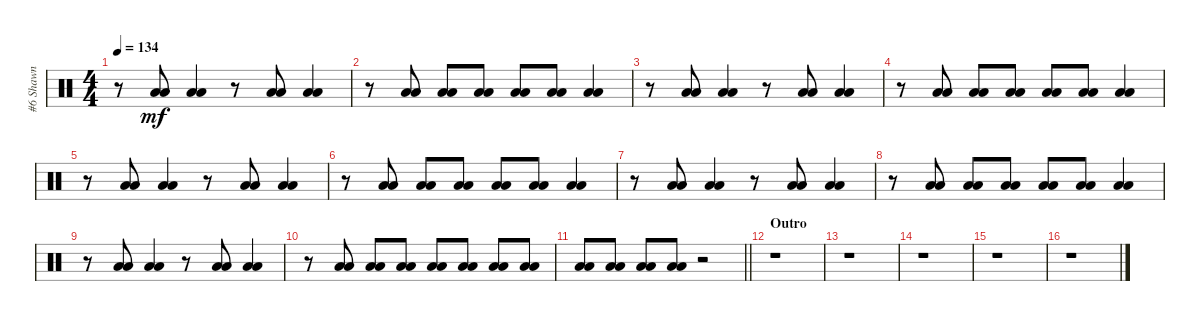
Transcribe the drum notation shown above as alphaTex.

\track ("#6 Shawn" "#6 Shawn") {instrument percussion}
\staff {score}
\articulation defaults
\ts (4 4)
\tempo 134
\clef neutral
\ks c
r.8{dy mf} ("Low Tom (hit)" "Low Floor Tom (hit)").8 ("Low Tom (hit)" "Low Floor Tom (hit)").4 r.8 ("Low Tom (hit)" "Low Floor Tom (hit)").8 ("Low Tom (hit)" "Low Floor Tom (hit)").4 |
r.8 ("Low Tom (hit)" "Low Floor Tom (hit)").8 ("Low Tom (hit)" "Low Floor Tom (hit)").8 ("Low Tom (hit)" "Low Floor Tom (hit)").8 ("Low Tom (hit)" "Low Floor Tom (hit)").8 ("Low Tom (hit)" "Low Floor Tom (hit)").8 ("Low Tom (hit)" "Low Floor Tom (hit)").4 |
r.8 ("Low Tom (hit)" "Low Floor Tom (hit)").8 ("Low Tom (hit)" "Low Floor Tom (hit)").4 r.8 ("Low Tom (hit)" "Low Floor Tom (hit)").8 ("Low Tom (hit)" "Low Floor Tom (hit)").4 |
r.8 ("Low Tom (hit)" "Low Floor Tom (hit)").8 ("Low Tom (hit)" "Low Floor Tom (hit)").8 ("Low Tom (hit)" "Low Floor Tom (hit)").8 ("Low Tom (hit)" "Low Floor Tom (hit)").8 ("Low Tom (hit)" "Low Floor Tom (hit)").8 ("Low Tom (hit)" "Low Floor Tom (hit)").4 |
r.8 ("Low Tom (hit)" "Low Floor Tom (hit)").8 ("Low Tom (hit)" "Low Floor Tom (hit)").4 r.8 ("Low Tom (hit)" "Low Floor Tom (hit)").8 ("Low Tom (hit)" "Low Floor Tom (hit)").4 |
r.8 ("Low Tom (hit)" "Low Floor Tom (hit)").8 ("Low Tom (hit)" "Low Floor Tom (hit)").8 ("Low Tom (hit)" "Low Floor Tom (hit)").8 ("Low Tom (hit)" "Low Floor Tom (hit)").8 ("Low Tom (hit)" "Low Floor Tom (hit)").8 ("Low Tom (hit)" "Low Floor Tom (hit)").4 |
r.8 ("Low Tom (hit)" "Low Floor Tom (hit)").8 ("Low Tom (hit)" "Low Floor Tom (hit)").4 r.8 ("Low Tom (hit)" "Low Floor Tom (hit)").8 ("Low Tom (hit)" "Low Floor Tom (hit)").4 |
r.8 ("Low Tom (hit)" "Low Floor Tom (hit)").8 ("Low Tom (hit)" "Low Floor Tom (hit)").8 ("Low Tom (hit)" "Low Floor Tom (hit)").8 ("Low Tom (hit)" "Low Floor Tom (hit)").8 ("Low Tom (hit)" "Low Floor Tom (hit)").8 ("Low Tom (hit)" "Low Floor Tom (hit)").4 |
r.8 ("Low Tom (hit)" "Low Floor Tom (hit)").8 ("Low Tom (hit)" "Low Floor Tom (hit)").4 r.8 ("Low Tom (hit)" "Low Floor Tom (hit)").8 ("Low Tom (hit)" "Low Floor Tom (hit)").4 |
r.8 ("Low Tom (hit)" "Low Floor Tom (hit)").8 ("Low Tom (hit)" "Low Floor Tom (hit)").8 ("Low Tom (hit)" "Low Floor Tom (hit)").8 ("Low Tom (hit)" "Low Floor Tom (hit)").8 ("Low Tom (hit)" "Low Floor Tom (hit)").8 ("Low Tom (hit)" "Low Floor Tom (hit)").8 ("Low Tom (hit)" "Low Floor Tom (hit)").8 |
\barLineRight lightlight
("Low Tom (hit)" "Low Floor Tom (hit)").8 ("Low Tom (hit)" "Low Floor Tom (hit)").8 ("Low Tom (hit)" "Low Floor Tom (hit)").8 ("Low Tom (hit)" "Low Floor Tom (hit)").8 r.2 |
\section ("" "Outro")
r.1 |
r.1 |
r.1 |
r.1 |
r.1
